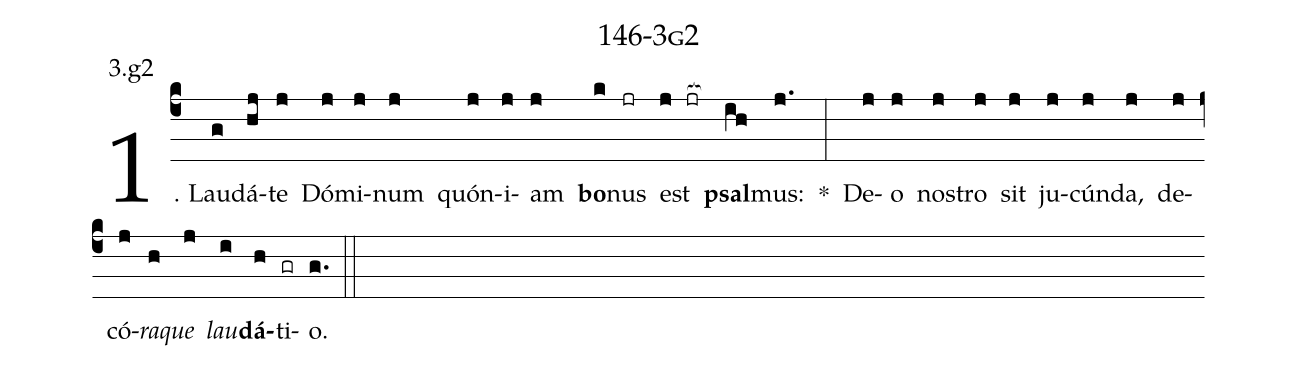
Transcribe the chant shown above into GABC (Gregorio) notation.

name: 146-3g2;
annotation: 3.g2;
%%
(c4)1. Lau(g)dá(hj)te(j) Dó(j)mi(j)num(j) quón(j)i(j)am(j) <b>bo</b>(k)nus(jr) est(j jr[ocb:1{]) <b>psal</b>(ih[ocb:0}])mus:(j.) *(:) De(j)o(j) nos(j)tro(j) sit(j) ju(j)cún(j)da,(j) de(j)có(j)<i>ra</i>(h)<i>que</i>(j) <i>lau</i>(i)<b>dá</b>(h)ti(gr)o.(g.) (::)
